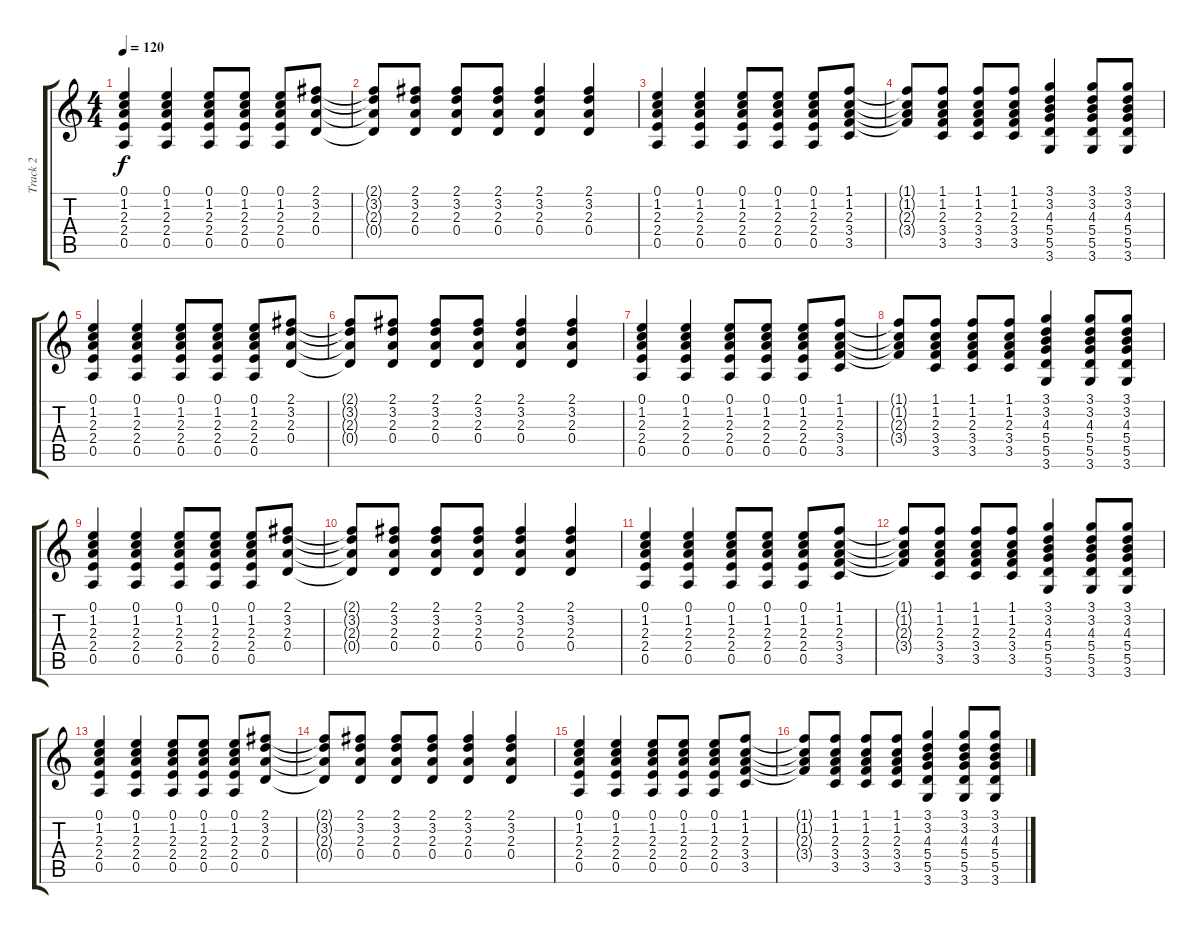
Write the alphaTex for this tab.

\track ("Track 2" "Track 2") {instrument acousticguitarsteel}
\staff {score tabs}
\tuning (E4 B3 G3 D3 A2 E2) {hide}
\ts (4 4)
\tempo 120
\clef g2
\ks c
(0.1 1.2 2.3 2.4 0.5).4{dy f} (0.1 1.2 2.3 2.4 0.5).4 (0.1 1.2 2.3 2.4 0.5).8 (0.1 1.2 2.3 2.4 0.5).8 (0.1 1.2 2.3 2.4 0.5).8 (2.1 3.2 2.3 0.4).8 |
(2.1{t} 3.2{t} 2.3{t} 0.4{t}).8 (2.1 3.2 2.3 0.4).8 (2.1 3.2 2.3 0.4).8 (2.1 3.2 2.3 0.4).8 (2.1 3.2 2.3 0.4).4 (2.1 3.2 2.3 0.4).4 |
(0.1 1.2 2.3 2.4 0.5).4 (0.1 1.2 2.3 2.4 0.5).4 (0.1 1.2 2.3 2.4 0.5).8 (0.1 1.2 2.3 2.4 0.5).8 (0.1 1.2 2.3 2.4 0.5).8 (1.1 1.2 2.3 3.4 3.5).8 |
(1.1{t} 1.2{t} 2.3{t} 3.4{t}).8 (1.1 1.2 2.3 3.4 3.5).8 (1.1 1.2 2.3 3.4 3.5).8 (1.1 1.2 2.3 3.4 3.5).8 (3.1 3.2 4.3 5.4 5.5 3.6).4 (3.1 3.2 4.3 5.4 5.5 3.6).8 (3.1 3.2 4.3 5.4 5.5 3.6).8 |
(0.1 1.2 2.3 2.4 0.5).4 (0.1 1.2 2.3 2.4 0.5).4 (0.1 1.2 2.3 2.4 0.5).8 (0.1 1.2 2.3 2.4 0.5).8 (0.1 1.2 2.3 2.4 0.5).8 (2.1 3.2 2.3 0.4).8 |
(2.1{t} 3.2{t} 2.3{t} 0.4{t}).8 (2.1 3.2 2.3 0.4).8 (2.1 3.2 2.3 0.4).8 (2.1 3.2 2.3 0.4).8 (2.1 3.2 2.3 0.4).4 (2.1 3.2 2.3 0.4).4 |
(0.1 1.2 2.3 2.4 0.5).4 (0.1 1.2 2.3 2.4 0.5).4 (0.1 1.2 2.3 2.4 0.5).8 (0.1 1.2 2.3 2.4 0.5).8 (0.1 1.2 2.3 2.4 0.5).8 (1.1 1.2 2.3 3.4 3.5).8 |
(1.1{t} 1.2{t} 2.3{t} 3.4{t}).8 (1.1 1.2 2.3 3.4 3.5).8 (1.1 1.2 2.3 3.4 3.5).8 (1.1 1.2 2.3 3.4 3.5).8 (3.1 3.2 4.3 5.4 5.5 3.6).4 (3.1 3.2 4.3 5.4 5.5 3.6).8 (3.1 3.2 4.3 5.4 5.5 3.6).8 |
(0.1 1.2 2.3 2.4 0.5).4 (0.1 1.2 2.3 2.4 0.5).4 (0.1 1.2 2.3 2.4 0.5).8 (0.1 1.2 2.3 2.4 0.5).8 (0.1 1.2 2.3 2.4 0.5).8 (2.1 3.2 2.3 0.4).8 |
(2.1{t} 3.2{t} 2.3{t} 0.4{t}).8 (2.1 3.2 2.3 0.4).8 (2.1 3.2 2.3 0.4).8 (2.1 3.2 2.3 0.4).8 (2.1 3.2 2.3 0.4).4 (2.1 3.2 2.3 0.4).4 |
(0.1 1.2 2.3 2.4 0.5).4 (0.1 1.2 2.3 2.4 0.5).4 (0.1 1.2 2.3 2.4 0.5).8 (0.1 1.2 2.3 2.4 0.5).8 (0.1 1.2 2.3 2.4 0.5).8 (1.1 1.2 2.3 3.4 3.5).8 |
(1.1{t} 1.2{t} 2.3{t} 3.4{t}).8 (1.1 1.2 2.3 3.4 3.5).8 (1.1 1.2 2.3 3.4 3.5).8 (1.1 1.2 2.3 3.4 3.5).8 (3.1 3.2 4.3 5.4 5.5 3.6).4 (3.1 3.2 4.3 5.4 5.5 3.6).8 (3.1 3.2 4.3 5.4 5.5 3.6).8 |
(0.1 1.2 2.3 2.4 0.5).4 (0.1 1.2 2.3 2.4 0.5).4 (0.1 1.2 2.3 2.4 0.5).8 (0.1 1.2 2.3 2.4 0.5).8 (0.1 1.2 2.3 2.4 0.5).8 (2.1 3.2 2.3 0.4).8 |
(2.1{t} 3.2{t} 2.3{t} 0.4{t}).8 (2.1 3.2 2.3 0.4).8 (2.1 3.2 2.3 0.4).8 (2.1 3.2 2.3 0.4).8 (2.1 3.2 2.3 0.4).4 (2.1 3.2 2.3 0.4).4 |
(0.1 1.2 2.3 2.4 0.5).4 (0.1 1.2 2.3 2.4 0.5).4 (0.1 1.2 2.3 2.4 0.5).8 (0.1 1.2 2.3 2.4 0.5).8 (0.1 1.2 2.3 2.4 0.5).8 (1.1 1.2 2.3 3.4 3.5).8 |
(1.1{t} 1.2{t} 2.3{t} 3.4{t}).8 (1.1 1.2 2.3 3.4 3.5).8 (1.1 1.2 2.3 3.4 3.5).8 (1.1 1.2 2.3 3.4 3.5).8 (3.1 3.2 4.3 5.4 5.5 3.6).4 (3.1 3.2 4.3 5.4 5.5 3.6).8 (3.1 3.2 4.3 5.4 5.5 3.6).8
